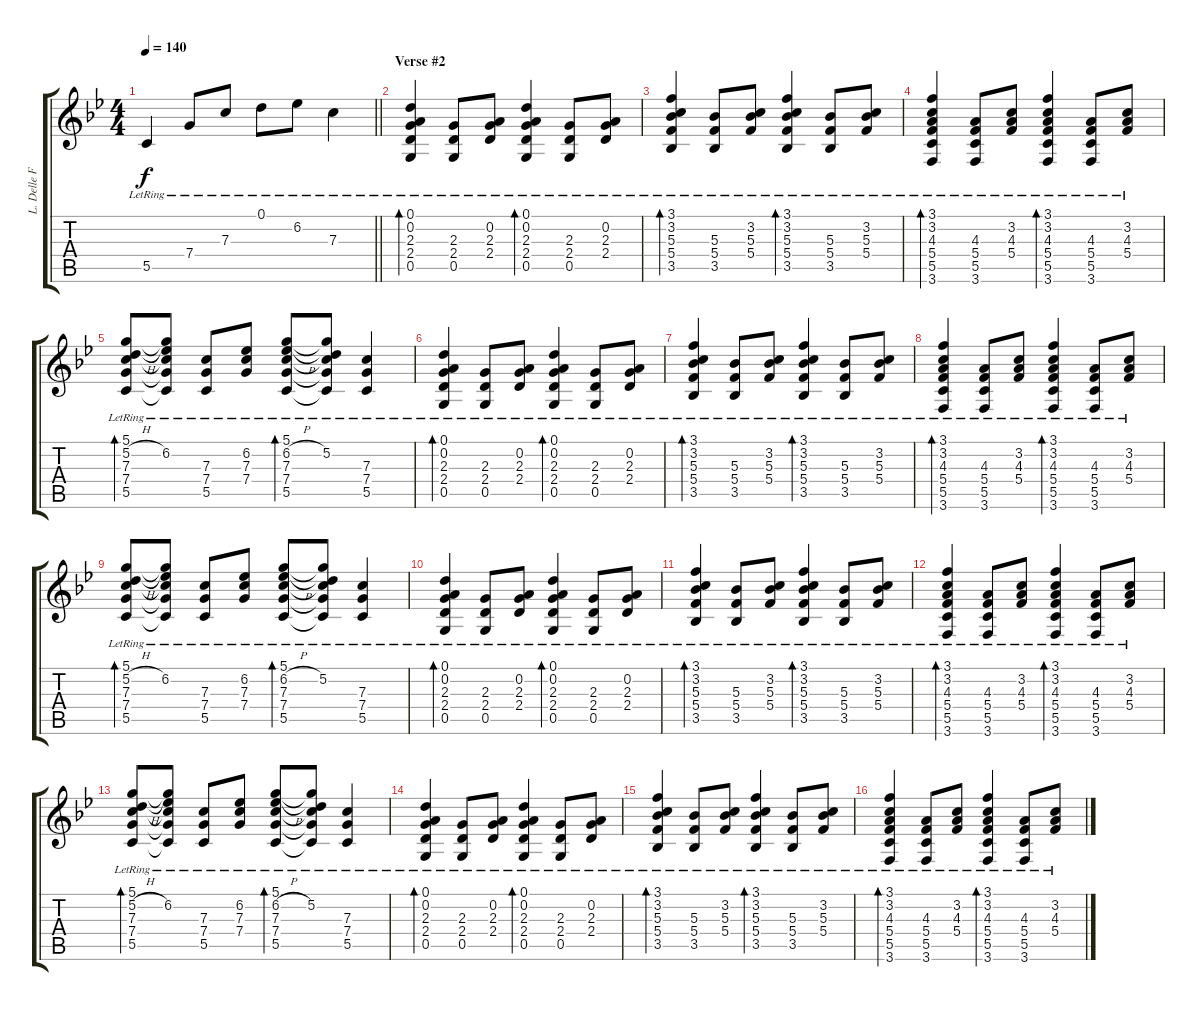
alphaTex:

\track ("L. Delle Fave (Clean Guitar R)" "L. Delle F") {instrument electricguitarclean}
\staff {score tabs}
\tuning (D4 A3 F3 C3 G2 D2) {hide}
\ts (4 4)
\tempo 140
\clef g2
\barLineRight lightlight
\ks gminor
5.5{lr}.4{dy f} 7.4{lr}.8 7.3{lr}.8 0.1{lr}.8 6.2{lr}.8 7.3{lr}.4 |
\section ("" "Verse #2")
(0.1{lr} 0.2{lr} 2.3{lr} 2.4{lr} 0.5{lr}).4{bd 60} (2.3{lr} 2.4{lr} 0.5{lr}).8 (0.2{lr} 2.3{lr} 2.4{lr}).8 (0.1{lr} 0.2{lr} 2.3{lr} 2.4{lr} 0.5{lr}).4{bd 60} (2.3{lr} 2.4{lr} 0.5{lr}).8 (0.2{lr} 2.3{lr} 2.4{lr}).8 |
(3.1{lr} 3.2{lr} 5.3{lr} 5.4{lr} 3.5{lr}).4{bd 60} (5.3{lr} 5.4{lr} 3.5{lr}).8 (3.2{lr} 5.3{lr} 5.4{lr}).8 (3.1{lr} 3.2{lr} 5.3{lr} 5.4{lr} 3.5{lr}).4{bd 60} (5.3{lr} 5.4{lr} 3.5{lr}).8 (3.2{lr} 5.3{lr} 5.4{lr}).8 |
(3.1{lr} 3.2{lr} 4.3{lr} 5.4{lr} 5.5{lr} 3.6{lr}).4{bd 60} (4.3{lr} 5.4{lr} 5.5{lr} 3.6{lr}).8 (3.2{lr} 4.3{lr} 5.4{lr}).8 (3.1{lr} 3.2{lr} 4.3{lr} 5.4{lr} 5.5{lr} 3.6{lr}).4{bd 60} (4.3{lr} 5.4{lr} 5.5{lr} 3.6{lr}).8 (3.2{lr} 4.3{lr} 5.4{lr}).8 |
(5.1{lr} 5.2{h lr} 7.3{lr} 7.4{lr} 5.5{lr}).8{bd 60} (5.1{t} 6.2{lr} 7.3{t} 7.4{t} 5.5{t}).8 (7.3{lr} 7.4{lr} 5.5{lr}).8 (6.2{lr} 7.3{lr} 7.4{lr}).8 (5.1{lr} 6.2{h lr} 7.3{lr} 7.4{lr} 5.5{lr}).8{bd 60} (5.1{t} 5.2{lr} 7.3{t} 7.4{t} 5.5{t}).8 (7.3{lr} 7.4{lr} 5.5{lr}).4 |
(0.1{lr} 0.2{lr} 2.3{lr} 2.4{lr} 0.5{lr}).4{bd 60} (2.3{lr} 2.4{lr} 0.5{lr}).8 (0.2{lr} 2.3{lr} 2.4{lr}).8 (0.1{lr} 0.2{lr} 2.3{lr} 2.4{lr} 0.5{lr}).4{bd 60} (2.3{lr} 2.4{lr} 0.5{lr}).8 (0.2{lr} 2.3{lr} 2.4{lr}).8 |
(3.1{lr} 3.2{lr} 5.3{lr} 5.4{lr} 3.5{lr}).4{bd 60} (5.3{lr} 5.4{lr} 3.5{lr}).8 (3.2{lr} 5.3{lr} 5.4{lr}).8 (3.1{lr} 3.2{lr} 5.3{lr} 5.4{lr} 3.5{lr}).4{bd 60} (5.3{lr} 5.4{lr} 3.5{lr}).8 (3.2{lr} 5.3{lr} 5.4{lr}).8 |
(3.1{lr} 3.2{lr} 4.3{lr} 5.4{lr} 5.5{lr} 3.6{lr}).4{bd 60} (4.3{lr} 5.4{lr} 5.5{lr} 3.6{lr}).8 (3.2{lr} 4.3{lr} 5.4{lr}).8 (3.1{lr} 3.2{lr} 4.3{lr} 5.4{lr} 5.5{lr} 3.6{lr}).4{bd 60} (4.3{lr} 5.4{lr} 5.5{lr} 3.6{lr}).8 (3.2{lr} 4.3{lr} 5.4{lr}).8 |
(5.1{lr} 5.2{h lr} 7.3{lr} 7.4{lr} 5.5{lr}).8{bd 60} (5.1{t} 6.2{lr} 7.3{t} 7.4{t} 5.5{t}).8 (7.3{lr} 7.4{lr} 5.5{lr}).8 (6.2{lr} 7.3{lr} 7.4{lr}).8 (5.1{lr} 6.2{h lr} 7.3{lr} 7.4{lr} 5.5{lr}).8{bd 60} (5.1{t} 5.2{lr} 7.3{t} 7.4{t} 5.5{t}).8 (7.3{lr} 7.4{lr} 5.5{lr}).4 |
(0.1{lr} 0.2{lr} 2.3{lr} 2.4{lr} 0.5{lr}).4{bd 60} (2.3{lr} 2.4{lr} 0.5{lr}).8 (0.2{lr} 2.3{lr} 2.4{lr}).8 (0.1{lr} 0.2{lr} 2.3{lr} 2.4{lr} 0.5{lr}).4{bd 60} (2.3{lr} 2.4{lr} 0.5{lr}).8 (0.2{lr} 2.3{lr} 2.4{lr}).8 |
(3.1{lr} 3.2{lr} 5.3{lr} 5.4{lr} 3.5{lr}).4{bd 60} (5.3{lr} 5.4{lr} 3.5{lr}).8 (3.2{lr} 5.3{lr} 5.4{lr}).8 (3.1{lr} 3.2{lr} 5.3{lr} 5.4{lr} 3.5{lr}).4{bd 60} (5.3{lr} 5.4{lr} 3.5{lr}).8 (3.2{lr} 5.3{lr} 5.4{lr}).8 |
(3.1{lr} 3.2{lr} 4.3{lr} 5.4{lr} 5.5{lr} 3.6{lr}).4{bd 60} (4.3{lr} 5.4{lr} 5.5{lr} 3.6{lr}).8 (3.2{lr} 4.3{lr} 5.4{lr}).8 (3.1{lr} 3.2{lr} 4.3{lr} 5.4{lr} 5.5{lr} 3.6{lr}).4{bd 60} (4.3{lr} 5.4{lr} 5.5{lr} 3.6{lr}).8 (3.2{lr} 4.3{lr} 5.4{lr}).8 |
(5.1{lr} 5.2{h lr} 7.3{lr} 7.4{lr} 5.5{lr}).8{bd 60} (5.1{t} 6.2{lr} 7.3{t} 7.4{t} 5.5{t}).8 (7.3{lr} 7.4{lr} 5.5{lr}).8 (6.2{lr} 7.3{lr} 7.4{lr}).8 (5.1{lr} 6.2{h lr} 7.3{lr} 7.4{lr} 5.5{lr}).8{bd 60} (5.1{t} 5.2{lr} 7.3{t} 7.4{t} 5.5{t}).8 (7.3{lr} 7.4{lr} 5.5{lr}).4 |
(0.1{lr} 0.2{lr} 2.3{lr} 2.4{lr} 0.5{lr}).4{bd 60} (2.3{lr} 2.4{lr} 0.5{lr}).8 (0.2{lr} 2.3{lr} 2.4{lr}).8 (0.1{lr} 0.2{lr} 2.3{lr} 2.4{lr} 0.5{lr}).4{bd 60} (2.3{lr} 2.4{lr} 0.5{lr}).8 (0.2{lr} 2.3{lr} 2.4{lr}).8 |
(3.1{lr} 3.2{lr} 5.3{lr} 5.4{lr} 3.5{lr}).4{bd 60} (5.3{lr} 5.4{lr} 3.5{lr}).8 (3.2{lr} 5.3{lr} 5.4{lr}).8 (3.1{lr} 3.2{lr} 5.3{lr} 5.4{lr} 3.5{lr}).4{bd 60} (5.3{lr} 5.4{lr} 3.5{lr}).8 (3.2{lr} 5.3{lr} 5.4{lr}).8 |
(3.1{lr} 3.2{lr} 4.3{lr} 5.4{lr} 5.5{lr} 3.6{lr}).4{bd 60} (4.3{lr} 5.4{lr} 5.5{lr} 3.6{lr}).8 (3.2{lr} 4.3{lr} 5.4{lr}).8 (3.1{lr} 3.2{lr} 4.3{lr} 5.4{lr} 5.5{lr} 3.6{lr}).4{bd 60} (4.3{lr} 5.4{lr} 5.5{lr} 3.6{lr}).8 (3.2{lr} 4.3{lr} 5.4{lr}).8
